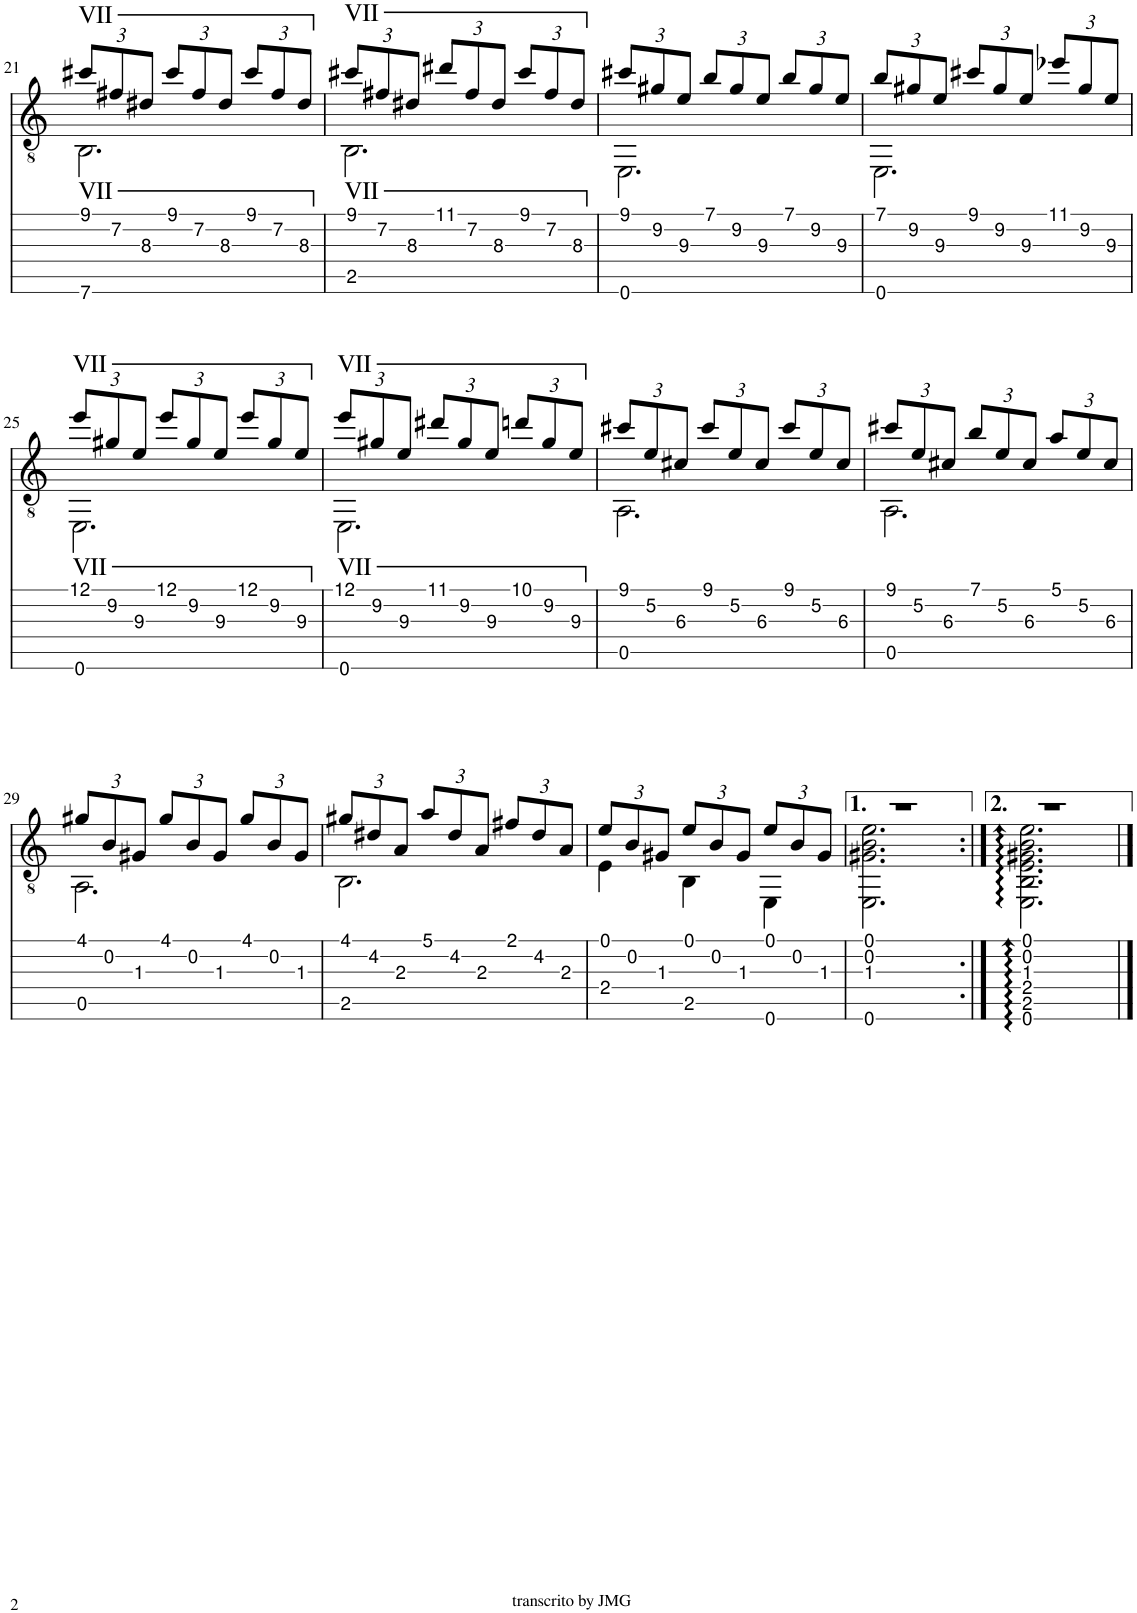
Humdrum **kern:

**kern	**kern
*part1	*part1
*staff2	*staff1
*I"Guitarra clásica	*
*I'Guit.	*
!!LO:PB:g=z
*	*clefGv2
*k[]	*k[]
*M3/4	*M3/4
*Xbrackettup	*Xbrackettup
=21	=21
*^	*^
!	!	!LO:TX:a:t=VII	!
!LO:TX:a:t=VII	!	!	!
12cc#L	2.BB	12cc#X/L	2.BB\
12f#X	.	12f#X/	.
12d#XJ	.	12d#X/J	.
12cc#L	.	12cc#/L	.
12f#	.	12f#/	.
12d#J	.	12d#/J	.
12cc#L	.	12cc#/L	.
12f#	.	12f#/	.
12d#J	.	12d#/J	.
=22	=22	=22	=22
!	!	!LO:TX:a:t=VII	!
!LO:TX:a:t=VII	!	!	!
12cc#XL	2.BB	12cc#X/L	2.BB\
12f#X	.	12f#X/	.
12d#XJ	.	12d#X/J	.
12dd#L	.	12dd#X/L	.
12f#	.	12f#/	.
12d#J	.	12d#/J	.
12cc#L	.	12cc#/L	.
12f#	.	12f#/	.
12d#J	.	12d#/J	.
=23	=23	=23	=23
12cc#XL	2.EE	12cc#X/L	2.EE\
12g#	.	12g#X/	.
12eJ	.	12e/J	.
12bL	.	12b/L	.
12g#	.	12g#/	.
12eJ	.	12e/J	.
12bL	.	12b/L	.
12g#	.	12g#/	.
12eJ	.	12e/J	.
=24	=24	=24	=24
12b#XL	2.EE	12b/L	2.EE\
12g#X	.	12g#X/	.
12eJ	.	12e/J	.
12cc#L	.	12cc#X/L	.
12g#	.	12g#/	.
12eJ	.	12e/J	.
12ee-L	.	12ee-X/L	.
12g#	.	12g#/	.
12eJ	.	12e/J	.
!!LO:LB:g=z	!!
=25	=25	=25	=25
!	!	!LO:TX:a:t=VII	!
!LO:TX:a:t=VII	!	!	!
12ee#XL	2.EE	12ee/L	2.EE\
12g#X	.	12g#X/	.
12eJ	.	12e/J	.
12eeL	.	12ee/L	.
12g#	.	12g#/	.
12eJ	.	12e/J	.
12eeL	.	12ee/L	.
12g#	.	12g#/	.
12eJ	.	12e/J	.
=26	=26	=26	=26
!	!	!LO:TX:a:t=VII	!
!LO:TX:a:t=VII	!	!	!
12eeL	2.EE	12ee/L	2.EE\
12g#X	.	12g#X/	.
12eJ	.	12e/J	.
12dd#L	.	12dd#X/L	.
12g#	.	12g#/	.
12eJ	.	12e/J	.
12ddL	.	12ddn/L	.
12g#	.	12g#/	.
12eJ	.	12e/J	.
=27	=27	=27	=27
12cc#L	2.AA	12cc#X/L	2.AA\
12e	.	12e/	.
12c#J	.	12c#X/J	.
12cc#XL	.	12cc#/L	.
12e	.	12e/	.
12c#XJ	.	12c#/J	.
12cc#XL	.	12cc#/L	.
12e	.	12e/	.
12c#XJ	.	12c#/J	.
=28	=28	=28	=28
12cc#XL	2.AA	12cc#X/L	2.AA\
12e	.	12e/	.
12c#XJ	.	12c#X/J	.
12bL	.	12b/L	.
12e	.	12e/	.
12c#J	.	12c#/J	.
12aL	.	12a/L	.
12e	.	12e/	.
12c#J	.	12c#/J	.
!!LO:LB:g=z	!!
=29	=29	=29	=29
12g#L	2.AA	12g#X/L	2.AA\
12B	.	12B/	.
12G#J	.	12G#X/J	.
12g#XL	.	12g#/L	.
12B	.	12B/	.
12G#XJ	.	12G#/J	.
12g#XL	.	12g#/L	.
12B	.	12B/	.
12G#XJ	.	12G#/J	.
=30	=30	=30	=30
12g#XL	2.BB	12g#X/L	2.BB\
12d#	.	12d#X/	.
12AJ	.	12A/J	.
12aL	.	12a/L	.
12d#	.	12d#/	.
12AJ	.	12A/J	.
12f#L	.	12f#X/L	.
12d#	.	12d#/	.
12AJ	.	12A/J	.
=31	=31	=31	=31
12eL	4E	12e/L	4E\
12B	.	12B/	.
12G#J	.	12G#X/J	.
12eL	4BB	12e/L	4BB\
12B	.	12B/	.
12G#J	.	12G#/J	.
12eL	4EE	12e/L	4EE\
12B	.	12B/	.
12G#J	.	12G#/J	.
=32	=32	=32	=32
2.r	2.EE 2.G# 2.B 2.e	2.r	2.EE\ 2.G#X\ 2.B\ 2.e\
=33:|!	=33:|!	=33:|!	=33:|!
2.r	2.EE: 2.BB: 2.E: 2.G#: 2.B: 2.e:	2.r	2.EE\: 2.BB\: 2.E\: 2.G#X\: 2.B\: 2.e\:
*v	*v	*	*
*	*v	*v
==	==
*-	*-
